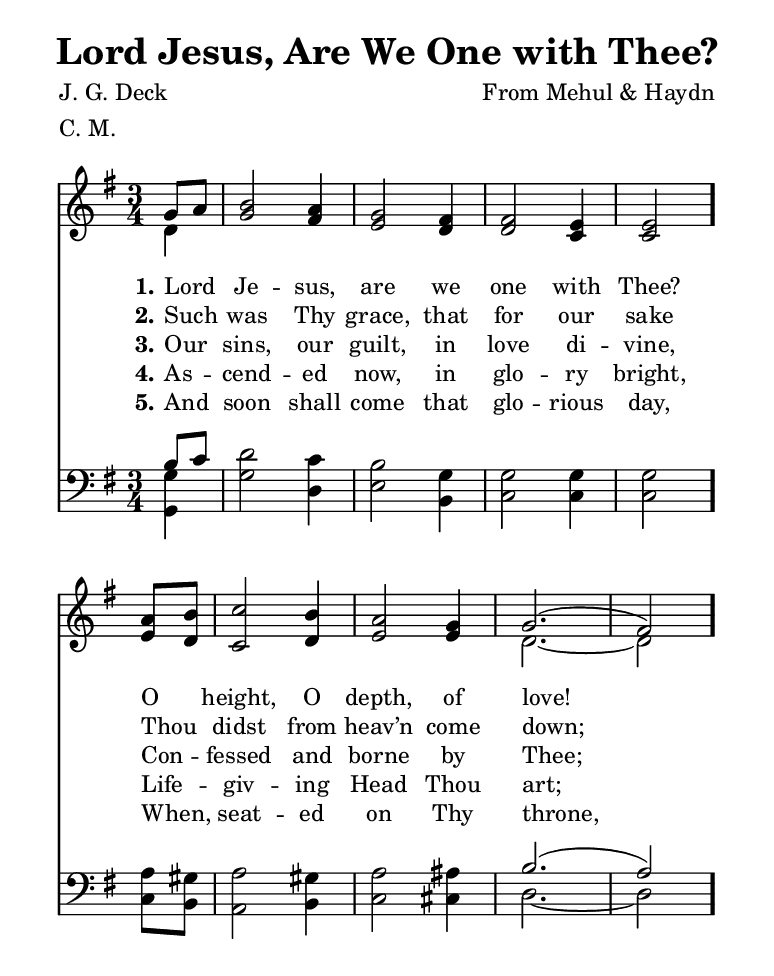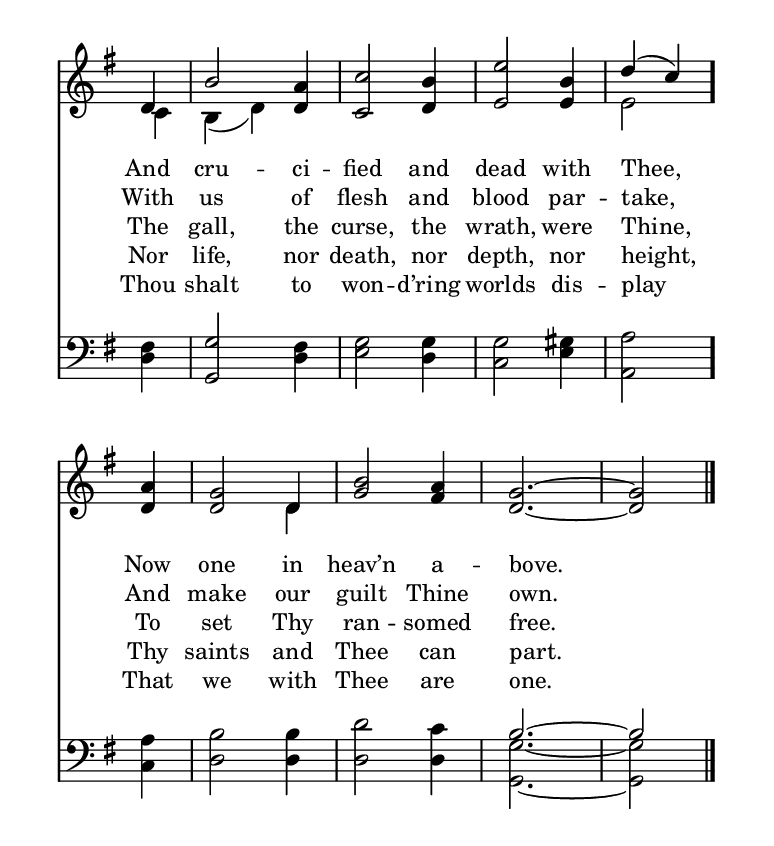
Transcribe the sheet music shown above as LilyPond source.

\include "common/global.ily"
\paper {
  \include "common/paper.ily"
  ragged-bottom = ##t
}

\header{
  hymnnumber = "261"
  title = "Lord Jesus, Are We One with Thee?"
  tunename = "Manoah"
  meter = "C. M."
  poet = "J. G. Deck"
  composer = "From Mehul & Haydn"
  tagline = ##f
}

global = {
  \include "common/overrides.ily"
  \override Staff.TimeSignature.style = #'numbered
  \time 3/4
  \override Score.MetronomeMark.transparent = ##t % hide all fermata changes too
  \tempo 4=120
  \key g \major
  \partial 4
  \autoBeamOff
}

notesSoprano = {
\global
\relative c'' {

  g8[ a] | b2 a4 | g2 fis4 | fis2 e4 | e2
  a8[ b] | c2 b4 | a2 g4 | g2.( | fis2)
  d4 | b'2 a4 | c2 b4 | e2 b4 | d4( c)
  a4 | g2 d4 | b'2 a4 | g2. ~ | g2

  \bar "|."

}
}

notesAlto = {
\global
\relative e' {

  d4 | g2 fis4 | e2 d4 | d2 c4 | c2
  e8[ d] | c2 d4 | e2 e4 | d2. ~ | d2
  c4 | b( d) d | c2 d4 | e2 e4 | e2
  d4 | d2 d4 | g2 fis4 | d2. ~ | d2

}
}

notesTenor = {
\global
\relative a {

  b8[ c] | d2 c4 | b2 g4 | g2 g4 | g2
  a8[ gis] | a2 gis4 | a2 ais4 | b2.( | a2)
  fis4 | g2 fis4 | g2 g4 | g2 gis4 | a2
  a4 | b2 b4 | d2 c4 | b2. ~ | b2

}
}

notesBass = {
\global
\relative f {

  <g g,>4 | g2 d4 | e2 b4 | c2 c4 | c2
  c8[ b] | a2 b4 | c2 cis4 | d2. ~ | d2
  d4 | g,2 d'4 | e2 d4 | c2 e4 | a,2
  c4 | d2 d4 | d2 d4 | <g g,>2. ~ | <g g,>2

}
}

wordsA = \lyricmode {
\set stanza = "1."

Lord Je -- sus, are we one with Thee? \bar "."
O height, O depth, of love! \bar "."
And cru -- ci -- fied and dead with Thee, \bar "."
Now one in heav’n a -- bove. \bar "."

}

wordsB = \lyricmode {
\set stanza = "2."

Such was Thy grace, that for our sake
Thou didst from heav’n come down;
With us of flesh and blood par -- take,
And make our guilt Thine own.

}

wordsC = \lyricmode {
\set stanza = "3."

Our sins, our guilt, in love di -- vine,
Con -- fessed and borne by Thee;
The gall, the curse, the wrath, were Thine,
To set Thy ran -- somed free.

}

wordsD = \lyricmode {
\set stanza = "4."

As -- cend -- ed now, in glo -- ry bright,
Life -- giv -- ing Head Thou art;
Nor life, nor death, nor depth, nor height,
Thy saints and Thee can part.

}

wordsE = \lyricmode {
\set stanza = "5."

And soon shall come that glo -- rious day,
When, seat -- ed on Thy throne,
Thou shalt to won -- d’ring worlds dis -- play
That we with Thee are one.

}

\score {
  \context ChoirStaff <<
    \context Staff = upper <<
      \set Staff.autoBeaming = ##f
      \set ChoirStaff.systemStartDelimiter = #'SystemStartBar
      \set ChoirStaff.printPartCombineTexts = ##f
      \partcombine #'(2 . 9) \notesSoprano \notesAlto
      \context NullVoice = sopranos { \voiceOne << \notesSoprano >> }
      \context NullVoice = altos { \voiceTwo << \notesAlto >> }
      \context Lyrics = one   \lyricsto sopranos \wordsA
      \context Lyrics = two   \lyricsto sopranos \wordsB
      \context Lyrics = three \lyricsto sopranos \wordsC
      \context Lyrics = four  \lyricsto sopranos \wordsD
      \context Lyrics = five  \lyricsto sopranos \wordsE
    >>
    \context Staff = men <<
      \clef bass
      \set ChoirStaff.printPartCombineTexts = ##f
      \partcombine #'(2 . 9) \notesTenor \notesBass
      \context NullVoice = tenors { \voiceOne << \notesTenor >> }
      \context NullVoice = basses { \voiceTwo << \notesBass >> }
    >>
  >>
  \layout {
    \include "common/layout.ily"
  }
  \midi{
    \include "common/midi.ily"
  }
}

\version "2.19.49"  % necessary for upgrading to future LilyPond versions.

% vi:set et ts=2 sw=2 ai nocindent syntax=lilypond:
